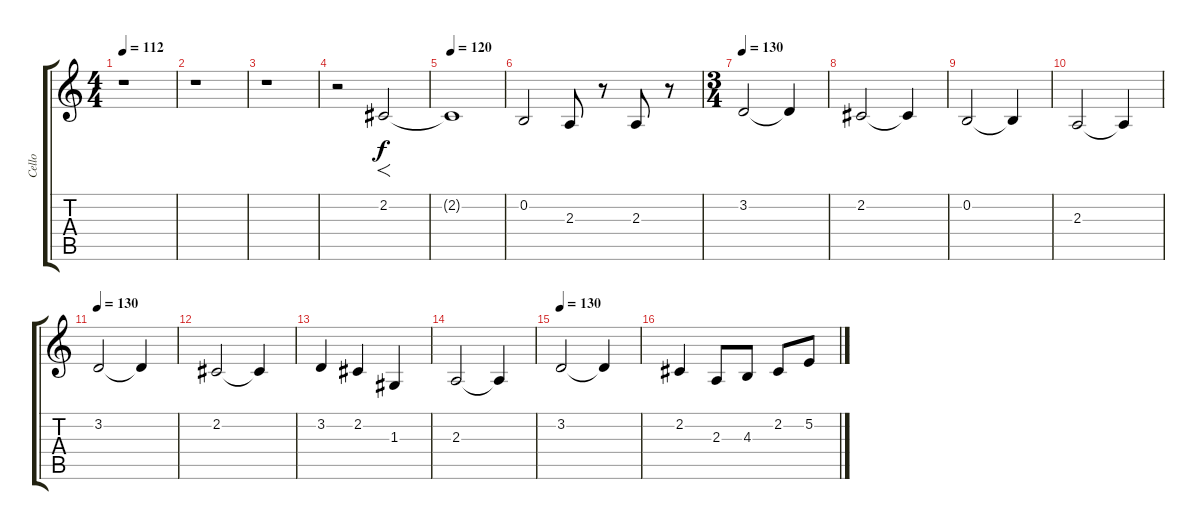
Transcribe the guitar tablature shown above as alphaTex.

\track ("Cello" "Cello") {instrument cello}
\staff {score tabs}
\tuning (E4 B3 G3 D3 A2 E2) {hide}
\ts (4 4)
\tempo 112
\clef g2
\ks c
r.1{dy f} |
r.1 |
r.1 |
r.2 2.2.2{f} |
\tempo 120
2.2{t}.1 |
0.2.2 2.3.8 r.8 2.3.8 r.8 |
\ts (3 4)
\tempo 130
3.2.2 3.2{t}.4 |
2.2.2 2.2{t}.4 |
0.2.2 0.2{t}.4 |
2.3.2 2.3{t}.4 |
\tempo 130
3.2.2 3.2{t}.4 |
2.2.2 2.2{t}.4 |
3.2.4 2.2.4 1.3.4 |
2.3.2 2.3{t}.4 |
\tempo 130
3.2.2 3.2{t}.4 |
2.2.4 2.3.8 4.3.8 2.2.8 5.2.8
